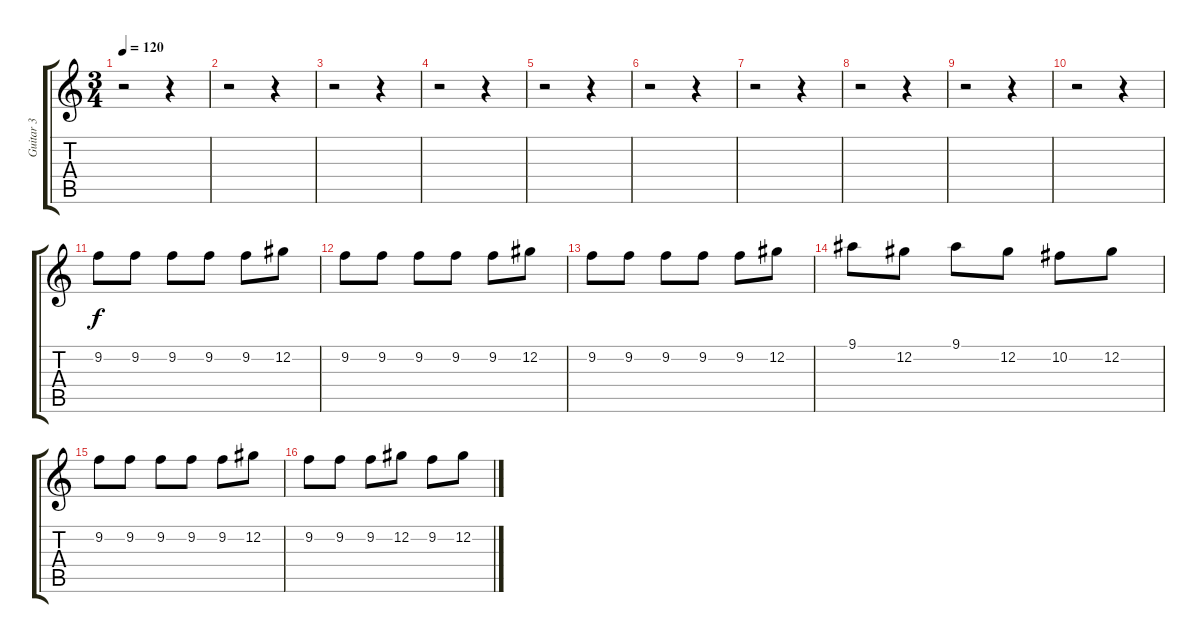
\track ("Guitar 3" "Guitar 3") {instrument lead6voice}
\staff {score tabs}
\tuning (Db5 Ab4 E4 B3 Gb3 Db3) {hide}
\ts (3 4)
\tempo 120
\clef g2
\ks c
r.2{dy f} r.4 |
r.2 r.4 |
r.2 r.4 |
r.2 r.4 |
r.2 r.4 |
r.2 r.4 |
r.2 r.4 |
r.2 r.4 |
r.2 r.4 |
r.2 r.4 |
9.2.8 9.2.8 9.2.8 9.2.8 9.2.8 12.2.8 |
9.2.8 9.2.8 9.2.8 9.2.8 9.2.8 12.2.8 |
9.2.8 9.2.8 9.2.8 9.2.8 9.2.8 12.2.8 |
9.1.8 12.2.8 9.1.8 12.2.8 10.2.8 12.2.8 |
9.2.8 9.2.8 9.2.8 9.2.8 9.2.8 12.2.8 |
9.2.8 9.2.8 9.2.8 12.2.8 9.2.8 12.2.8
